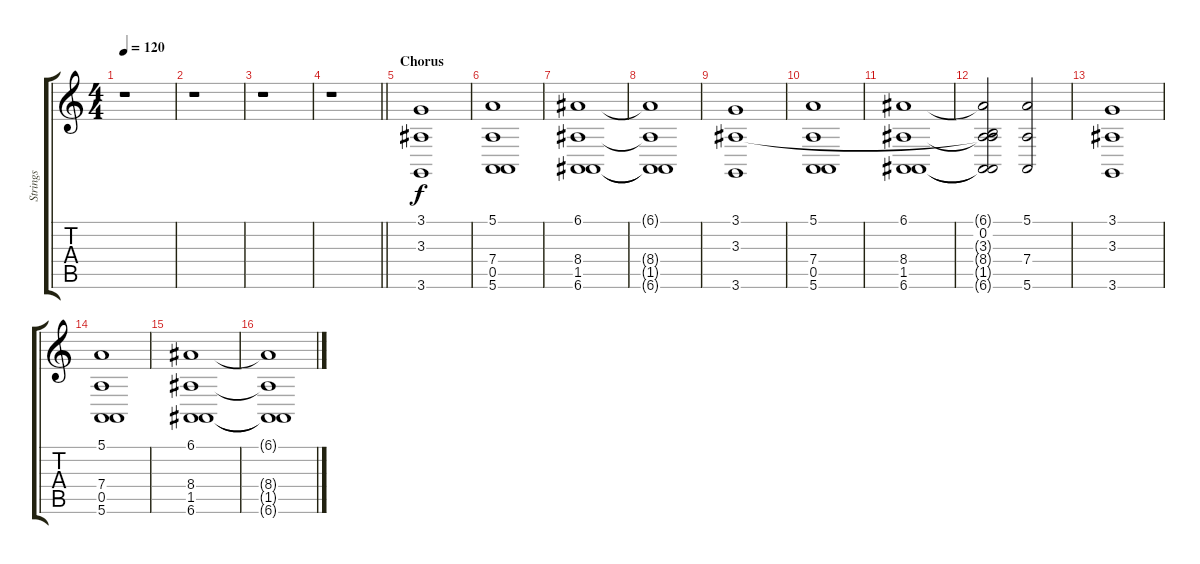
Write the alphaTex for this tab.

\track ("Strings" "Strings") {instrument stringensemble2}
\staff {score tabs}
\tuning (E4 B3 G3 D3 A2 E2) {hide}
\ts (4 4)
\tempo 120
\clef g2
\ks c
r.1{dy f} |
r.1 |
r.1 |
\barLineRight lightlight
r.1 |
\section ("" "Chorus")
(3.1 3.3 3.6).1{volume 13} |
(5.1 7.4 0.5 5.6).1 |
(6.1 8.4 1.5 6.6).1 |
(6.1{t} 8.4{t} 1.5{t} 6.6{t}).1 |
(3.1 3.3 3.6).1 |
(5.1 7.4 0.5 5.6).1 |
(6.1 8.4 1.5 6.6).1 |
(6.1{t} 0.2 3.3{t} 8.4{t} 1.5{t} 6.6{t}).2 (5.1 7.4 5.6).2 |
(3.1 3.3 3.6).1 |
(5.1 7.4 0.5 5.6).1 |
(6.1 8.4 1.5 6.6).1 |
(6.1{t} 8.4{t} 1.5{t} 6.6{t}).1
